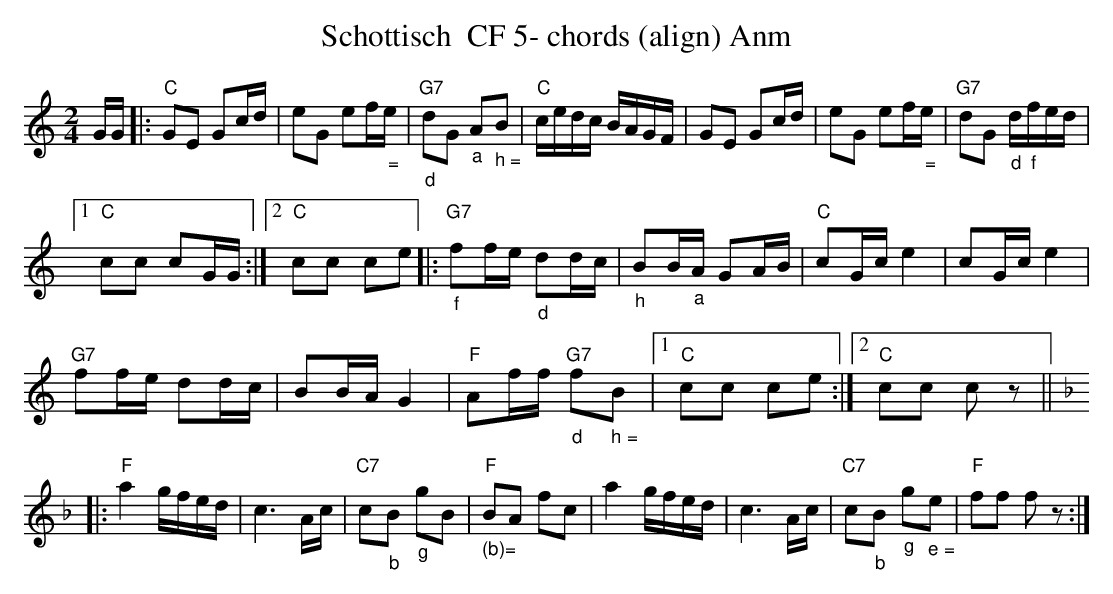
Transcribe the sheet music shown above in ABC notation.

X:1
T:Schottisch  CF 5- chords (align) Anm
M:2/4
L:1/16
K:Cmaj%%MIDI gchordon
GG |:"C"G2E2 G2cd | e2G2 e2f"_ ="e | "G7""_d"d2G2 "_a"A2"_ h ="B2 | "C"cedc BAGF | \
G2E2 G2cd | e2G2 e2f"_ ="e | "G7"d2G2 "_d"d"_f"fed |1
 "C"c2c2 c2GG :|2 "C"c2c2 c2e2 |: "G7""_f"f2fe "_d"d2dc | "_h"B2B"_a"A G2AB | "C"c2Gce4 | c2Gce4 |
 "G7"f2fe d2dc | \
B2BAG4 | "F"A2ff "G7""_d"f2"_ h ="B2 |1 "C"c2c2 c2e2 :|2 "C"c2c2 c2z2 ||
|: [K:Fmaj] "F"a4 gfed | c6Ac | \
"C7"c2"_b"B2 "_g"g2B2 | "F""_ (b)="B2A2 f2c2 | a4gfed | c6Ac | "C7"c2"_b"B2 "_g"g2"_ e ="e2 | "F"f2f2 f2z2 :|
